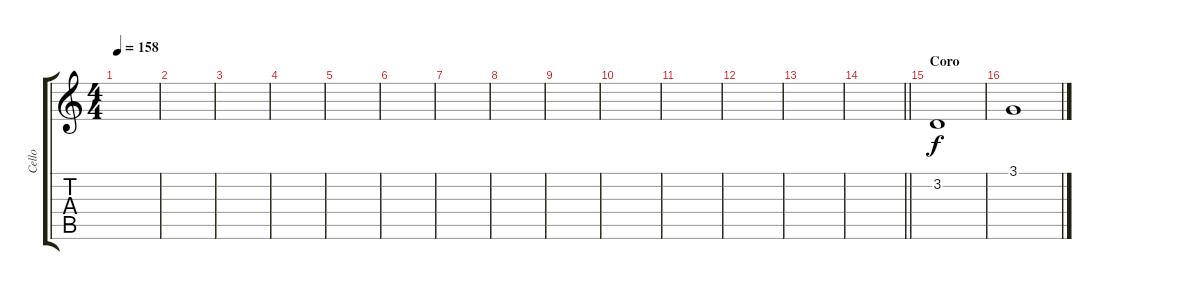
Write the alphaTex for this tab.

\track ("Cello" "Cello") {instrument stringensemble2}
\staff {score tabs}
\tuning (E4 B3 G3 D3 A2 E2) {hide}
\ts (4 4)
\tempo 158
\clef g2
\ks c
|
|
|
|
|
|
|
|
|
|
|
|
|
\barLineRight lightlight
|
\section ("" "Coro")
3.2.1{volume 13} |
3.1.1
